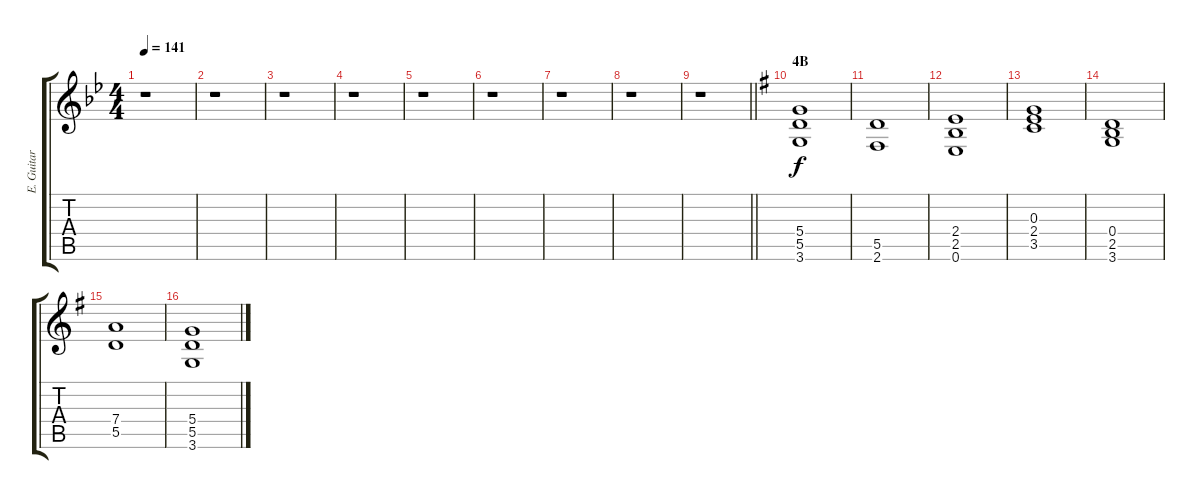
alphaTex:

\track ("E. Guitar III" "E. Guitar ") {instrument overdrivenguitar}
\staff {score tabs}
\tuning (E4 B3 G3 D3 A2 E2) {hide}
\ts (4 4)
\tempo 141
\clef g2
\ks bb
r.1{dy f} |
r.1 |
r.1 |
r.1 |
r.1 |
r.1 |
r.1 |
r.1 |
\barLineRight lightlight
r.1 |
\section ("" "4B")
\ks g
(5.4 5.5 3.6).1 |
(5.5 2.6).1 |
(2.4 2.5 0.6).1 |
(0.3 2.4 3.5).1 |
(0.4 2.5 3.6).1 |
(7.4 5.5).1 |
(5.4 5.5 3.6).1
